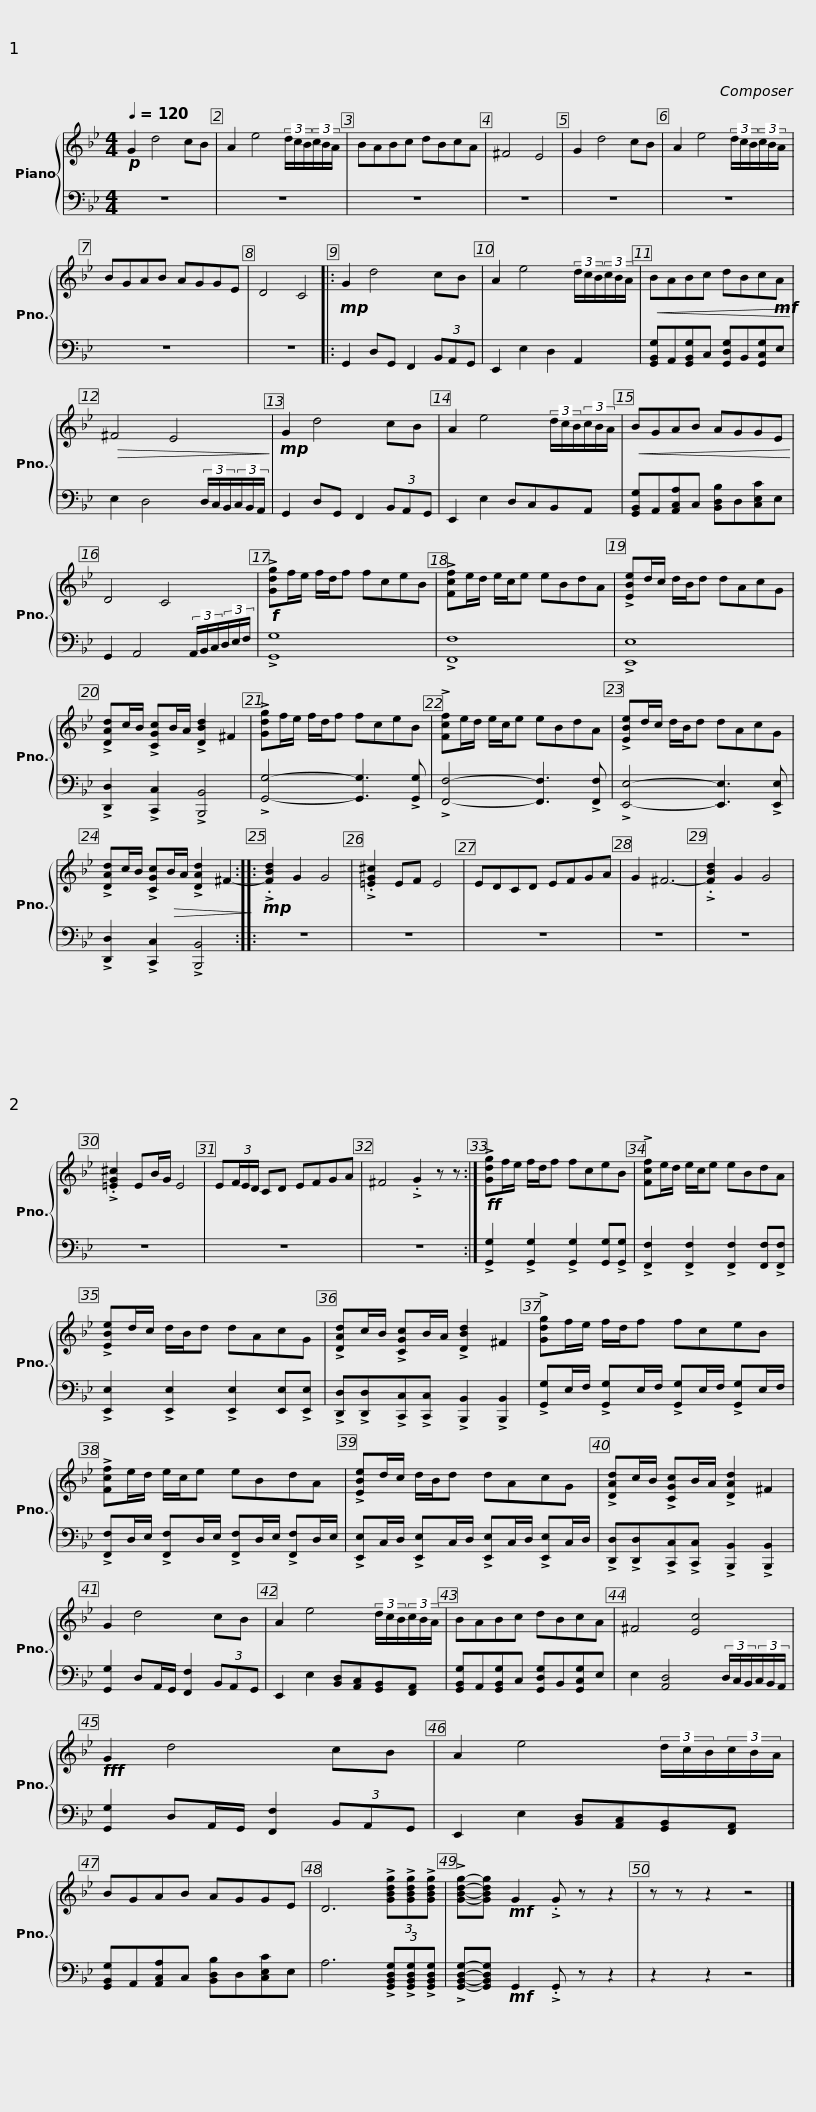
X:1
%%score { 1 | 2 }
L:1/8
Q:1/4=120
M:4/4
I:linebreak $
K:Bb
V:1 treble
V:2 bass
V:1
!p! G2 d4 cB | A2 e4 (3d/c/B/(3c/B/A/ | BABc dBcA | ^F4 E4 |$ G2 d4 cB | %5
 A2 e4 (3d/c/B/(3c/B/A/ | BGAB AGGE | D4 C4 |:!mp! G2 d4 cB | A2 e4 (3d/c/B/(3c/B/A/ |$ %10
!<(! BABc dBc!mf!A!<)! |!>(! ^F4 E4!>)! |!mp! G2 d4 cB | A2 e4 (3d/c/B/(3c/B/A/ |$!<(! BGAB AGGE!<)! | %15
 D4 C4 |!f! !>![Gdg]f/e/ f/d/f fceB | !>![Fcf]e/d/ e/c/e eBdA |$ !>![EBe]d/c/ d/B/d dAcG | !>![DAd]c/B/ !>![CGc]B/A/ !>![DBd]2 ^F2 | %20
 !>![Gdg]f/e/ f/d/f fceB | !>![Fcf]e/d/ e/c/e eBdA |$ !>![EBe]d/c/ d/B/d dAcG | !>![DAd]c/B/ !>![CGc]!>(!B/A/ !>![DAd]2 ^F2-!>)! ::!mp! !>!.[FBd]2 G2 G4 | %25
 !>!.[=EG^c]2 EF E4 | EDCD EFGA | G2 ^F6- | !>!.[FBd]2 G2 G4 |$ !>!.[=EG^c]2 EB/G/ E4 | %30
 E(3F/E/D/ CD EFGA | ^F4 !>!.G2 z z :|!ff! !>![Gdg]f/e/ f/d/f fceB | !>![Fcf]e/d/ e/c/e eBdA |$ !>![EBe]d/c/ d/B/d dAcG | %35
 !>![DAd]c/B/ !>![CGc]B/A/ !>![DBd]2 ^F2 |$ !>![Gdg]f/e/ f/d/f fceB | !>![Fcf]e/d/ e/c/e eBdA | !>![EBe]d/c/ d/B/d dAcG |$ !>![DAd]c/B/ !>![CGc]B/A/ !>![DAd]2 ^F2 | %40
 G2 d4 cB | A2 e4 (3d/c/B/(3c/B/A/ | BABc dBcA | ^F4 [Ec]4 |$!fff! G2 d4 cB | %45
 A2 e4 (3d/c/B/(3c/B/A/ | BGAB AGGE | D6 (3!>![GBdg]!>![GBdg]!>![GBdg] | !>![GBdg]-[GBdg]!mf! G2 !>!.G z z2 | z z z2 z4 |] %50
V:2
 z8 | z8 | z8 | z8 |$ z8 | %5
 z8 | z8 | z8 |: G,,2 D,G,, F,,2 (3B,,A,,G,, | E,,2 E,2 D,2 A,,2 |$ %10
 [G,,B,,G,]A,,[G,,B,,G,]C, [G,,D,G,]B,,[G,,C,G,]E, | E,2 D,4 (3D,/C,/B,,/(3C,/B,,/A,,/ | G,,2 D,G,, F,,2 (3B,,A,,G,, | E,,2 E,2 D,C,B,,A,, |$ [G,,B,,G,]A,,[A,,C,A,]C, [B,,D,B,]D,[C,E,C]E, | %15
 G,,2 A,,4 (3A,,/B,,/C,/(3D,/E,/F,/ | !>![G,,G,]8 | !>![F,,F,]8 |$ !>![E,,E,]8 | !>![D,,D,]2 !>![C,,C,]2 !>![B,,,B,,]4 | %20
 !>![G,,G,]4- [G,,G,]3 !>![G,,G,] | !>![F,,F,]4- [F,,F,]3 !>![F,,F,] |$ !>![E,,E,]4- [E,,E,]3 !>![E,,E,] | !>![D,,D,]2 !>![C,,C,]2 !>![B,,,B,,]4 :: z8 | %25
 z8 | z8 | z8 | z8 |$ z8 | %30
 z8 | z8 :| !>![G,,G,]2 !>![G,,G,]2 !>![G,,G,]2 [G,,G,]!>![G,,G,] | !>![F,,F,]2 !>![F,,F,]2 !>![F,,F,]2 [F,,F,]!>![F,,F,] |$ !>![E,,E,]2 !>![E,,E,]2 !>![E,,E,]2 [E,,E,]!>![E,,E,] | %35
 !>![D,,D,]!>![D,,D,]!>![C,,C,]!>![C,,C,] !>![B,,,B,,]2 !>![B,,,B,,]2 |$ !>![G,,G,]E,/F,/ !>![G,,G,]E,/F,/ !>![G,,G,]E,/F,/ !>![G,,G,]E,/F,/ | !>![F,,F,]D,/E,/ !>![F,,F,]D,/E,/ !>![F,,F,]D,/E,/ !>![F,,F,]D,/E,/ | !>![E,,E,]C,/D,/ !>![E,,E,]C,/D,/ !>![E,,E,]C,/D,/ !>![E,,E,]C,/D,/ |$ !>![D,,D,]!>![D,,D,]!>![C,,C,]!>![C,,C,] !>![B,,,B,,]2 !>![B,,,B,,]2 | %40
 [G,,G,]2 D,A,,/G,,/ [F,,F,]2 (3B,,A,,G,, | E,,2 E,2 [B,,D,][A,,C,][G,,B,,][F,,A,,] | [G,,B,,G,]A,,[G,,B,,G,]C, [G,,D,G,]B,,[G,,C,G,]E, | E,2 [A,,D,]4 (3D,/C,/B,,/(3C,/B,,/A,,/ |$ [G,,G,]2 D,A,,/G,,/ [F,,F,]2 (3B,,A,,G,, | %45
 E,,2 E,2 [B,,D,][A,,C,][G,,B,,][F,,A,,] | [G,,B,,G,]A,,[A,,C,A,]C, [B,,D,B,]D,[C,E,C]E, | A,6 (3!>![G,,B,,D,G,]!>![G,,B,,D,G,]!>![G,,B,,D,G,] | !>![G,,B,,D,G,]-[G,,B,,D,G,]!mf! G,,2 !>!.G,, z z2 | z2 z2 z4 |] %50
